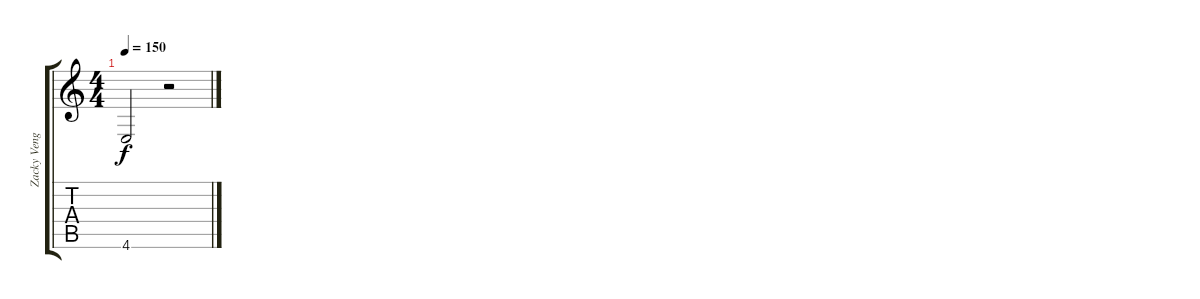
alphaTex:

\track ("Zacky Vengeance" "Zacky Veng") {instrument distortionguitar}
\staff {score tabs}
\tuning (D4 A3 F3 C3 G2 C2) {hide}
\ts (4 4)
\tempo 150
\clef g2
\ks c
4.6.2{dy f} r.2
